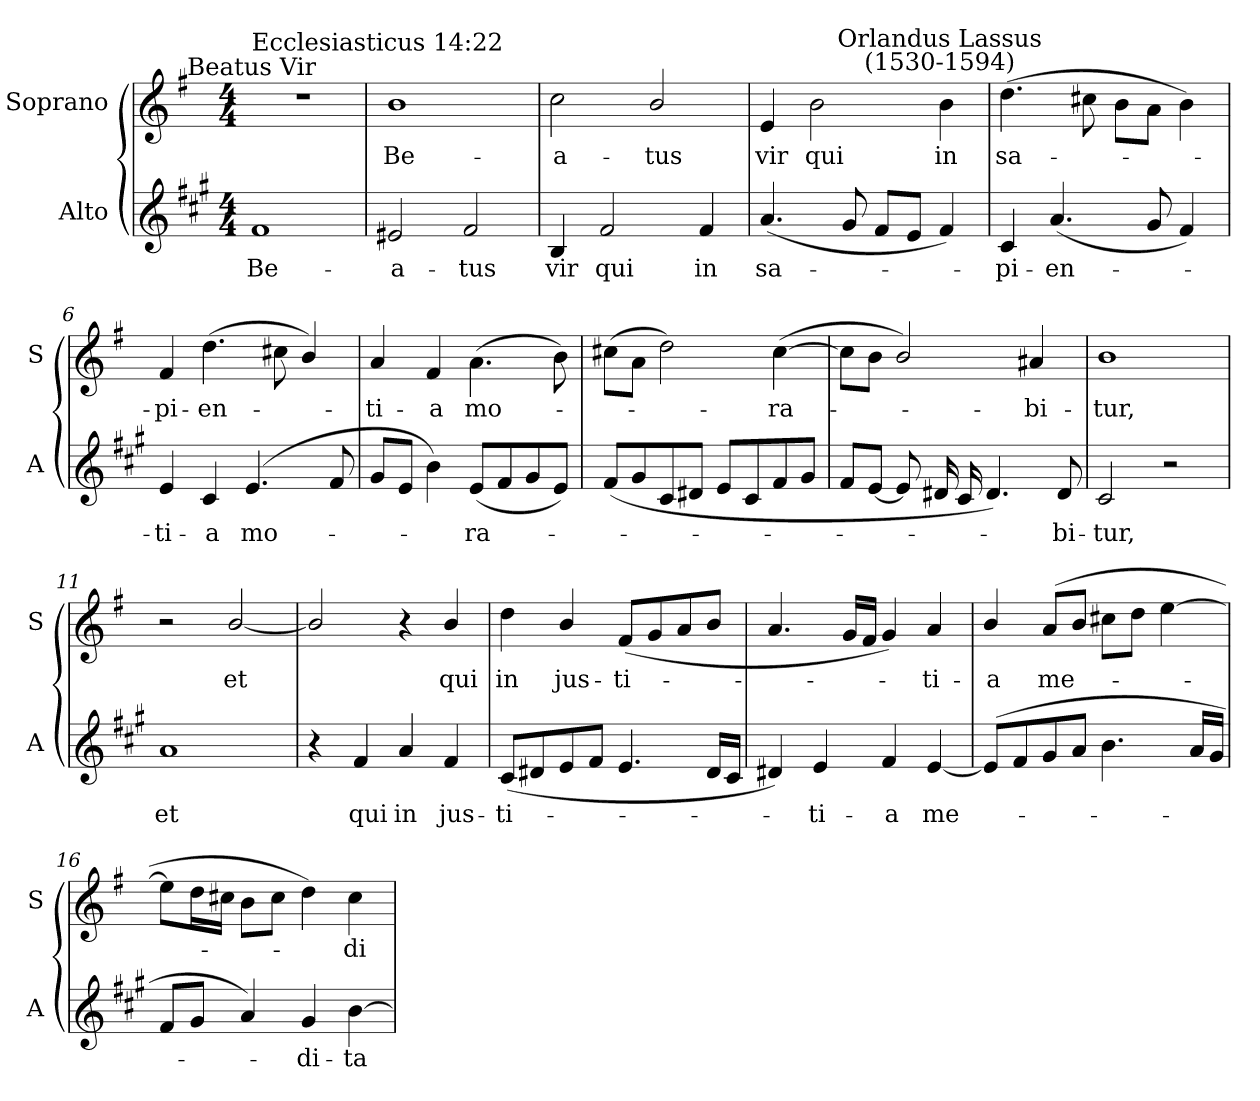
**kern	**text	**kern	**text
*part2	*part2	*part1	*part1
*staff2	*staff2	*staff1	*staff1
*I"Alto	*	*I"Soprano	*
*I'A	*	*I'S	*
*clefG2	*	*clefG2	*
*ITrd1c2	*	*	*
*k[f#]	*	*k[f#]	*
*G:	*	*G:	*
*M4/4	*	*M4/4	*
=1	=1	=1	=1
!	!	!LO:TX:a:cj:t=Beatus Vir	!
!	!	!LO:TX:a:t=Ecclesiasticus 14&colon;22	!
!	!LO:LY:b	!	!
1e	Be-	1r	.
=2	=2	=2	=2
!	!LO:LY:b	!	!LO:LY:b
2d#X	-a-	1b	Be-
!	!LO:LY:b	!	!
2e	-tus	.	.
=3	=3	=3	=3
!	!LO:LY:b	!	!LO:LY:b
4A	vir	2cc	-a-
!	!LO:LY:b	!	!
2e	qui	.	.
!	!	!	!LO:LY:b
.	.	2b/	-tus
!	!LO:LY:b	!	!
4e	in	.	.
=4	=4	=4	=4
!	!LO:LY:b	!	!LO:LY:b
(<4.g	sa-	4e	vir
!	!	!	!LO:LY:b
.	.	2b	qui
8f#	.	.	.
8eL	.	.	.
8dJ	.	.	.
!	!	!LO:TX:a:cj:t=Orlandus Lassus\n(1530-1594)	!
!	!	!	!LO:LY:b
4e)	.	4b	in
=5	=5	=5	=5
!	!LO:LY:b	!	!LO:LY:b
4B	pi-	(>4.dd	sa-
!	!LO:LY:b	!	!
(<4.g	-en-	.	.
.	.	8cc#X	.
.	.	8b\L	.
8f#	.	8a\J	.
4e)	.	4b)	.
=6	=6	=6	=6
!	!LO:LY:b	!	!LO:LY:b
4d	ti-	4f#	pi-
!	!LO:LY:b	!	!LO:LY:b
4B	-a	(>4.dd	-en-
!	!LO:LY:b	!	!
(<4.d	mo-	.	.
.	.	8cc#X	.
.	.	4b/)	.
8e	.	.	.
=7	=7	=7	=7
!	!	!	!LO:LY:b
8f#L	.	4a	ti-
8dJ	.	.	.
!	!	!	!LO:LY:b
4a)	.	4f#	-a
!	!LO:LY:b	!	!LO:LY:b
(<8dL	ra-	(>4.a\	mo-
8e	.	.	.
8f#	.	.	.
8dJ)	.	8b)	.
!!LO:LB:g=z
=8	=8	=8	=8
(<8eL	.	(>8cc#XL	.
8f#	.	8aJ	.
8B	.	2dd)	.
8c#XJ	.	.	.
8dL	.	.	.
8B	.	.	.
!	!	!	!LO:LY:b
8e	.	(>[4cc#	ra-
8f#J	.	.	.
=9	=9	=9	=9
8eL	.	8cc#L]	.
[8dJ	.	8bJ	.
8dL]	.	2b/)	.
16c#XL	.	.	.
16B	.	.	.
4.c#)	.	.	.
!	!	!	!LO:LY:b
.	.	4a#X	bi-
!	!LO:LY:b	!	!
8c#J	bi-	.	.
=10	=10	=10	=10
!	!LO:LY:b	!	!LO:LY:b
2B	-tur,	1b	-tur,
2r	.	.	.
=11	=11	=11	=11
!	!LO:LY:b	!	!
1g	et	2r	.
!	!	!	!LO:LY:b
.	.	[2b/	et
=12	=12	=12	=12
4r	.	2b/]	.
!	!LO:LY:b	!	!
4e	qui	.	.
!	!LO:LY:b	!	!
4g	in	4r	.
!	!LO:LY:b	!	!LO:LY:b
4e	jus-	4b/	qui
=13	=13	=13	=13
!	!LO:LY:b	!	!LO:LY:b
(<8BL	-ti-	4dd	in
8c#X	.	.	.
!	!	!	!LO:LY:b
8d	.	4b/	jus-
8eJ	.	.	.
!	!	!	!LO:LY:b
4.d	.	(<8f#L	-ti-
.	.	8g	.
.	.	8a	.
16c#LL	.	8bJ	.
16BJJ	.	.	.
=14	=14	=14	=14
4c#X)	.	4.a	.
!	!LO:LY:b	!	!
4d	ti-	.	.
.	.	16gLL	.
.	.	16f#JJ	.
!	!LO:LY:b	!	!
4e	-a	4g)	.
!	!LO:LY:b	!	!LO:LY:b
[4d	me-	4a	ti-
!!LO:LB:g=z
=15	=15	=15	=15
!	!	!	!LO:LY:b
(<8dL]	.	4b/	-a
8e	.	.	.
!	!	!	!LO:LY:b
8f#	.	(>8a/L	me-
8gJ	.	8b\J	.
4.a	.	8cc#XL	.
.	.	8ddJ	.
.	.	[4ee	.
16gLL	.	.	.
16f#JJ	.	.	.
=16	=16	=16	=16
8eL	.	8eeL]	.
8f#J	.	16ddL	.
.	.	16cc#XJJ	.
4g)	.	8bL	.
.	.	8cc#J	.
!	!LO:LY:b	!	!
4f#	di-	4dd)	.
!	!LO:LY:b	!	!LO:LY:b
[4a	-ta-	4cc#	di-
=	=	=	=
*-	*-	*-	*-
